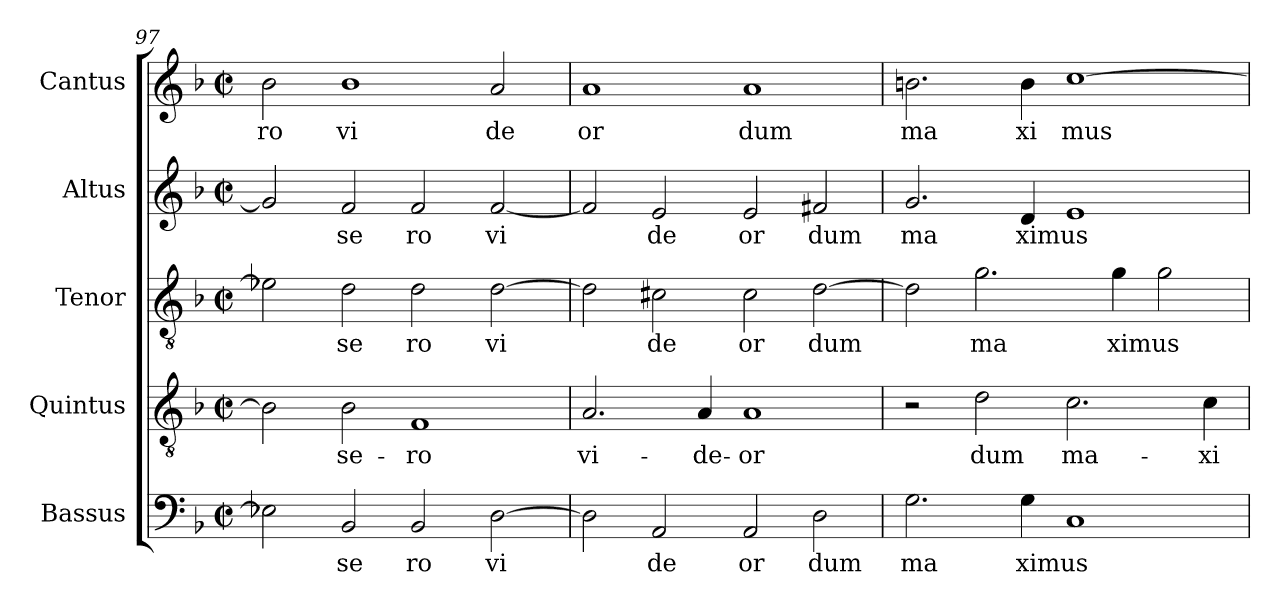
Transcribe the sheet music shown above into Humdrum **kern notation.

**kern	**text	**kern	**text	**kern	**text	**kern	**text	**kern	**text
*part5	*part5	*part4	*part4	*part3	*part3	*part2	*part2	*part1	*part1
*staff5	*staff5	*staff4	*staff4	*staff3	*staff3	*staff2	*staff2	*staff1	*staff1
*I"Bassus	*	*I"Quintus	*	*I"Tenor	*	*I"Altus	*	*I"Cantus	*
!!LO:LB:g=z
*clefF4	*	*clefGv2	*	*clefGv2	*	*clefG2	*	*clefG2	*
*k[b-]	*	*k[b-]	*	*k[b-]	*	*k[b-]	*	*k[b-]	*
*F:	*	*F:	*	*F:	*	*F:	*	*F:	*
*M2/2	*	*M2/2	*	*M2/2	*	*M2/2	*	*M2/2	*
*met(c|)	*	*met(c|)	*	*met(c|)	*	*met(c|)	*	*met(c|)	*
=97	=97	=97	=97	=97	=97	=97	=97	=97	=97
!	!	!	!	!	!	!	!	!	!LO:LY:b:cj
*	*	*^	*	*^	*	*^	*	*	*
2E-X\]	.	2B-\]	32ryy	.	2e-X\]	32ryy	.	2g/]	32ryy	.	2b-\	ro
.	.	.	1ryy	.	.	1ryy	.	.	1ryy	.	.	.
!	!LO:LY:b:cj	!	!	!LO:LY:b:cj	!	!	!LO:LY:b:cj	!	!	!LO:LY:b:cj	!	!LO:LY:b:cj
2BB-/	se	2B-\	.	se-	2d\	.	-se	2f/	.	-se	1b-	vi
!	!LO:LY:b:cj	!	!	!LO:LY:b:cj	!	!	!LO:LY:b:cj	!	!	!LO:LY:b:cj	!	!
2BB-/	ro	1F	.	-ro	2d\	.	ro	2f/	.	ro	.	.
.	.	.	2ryy	.	.	2ryy	.	.	2ryy	.	.	.
!	!LO:LY:b:cj	!	!	!	!	!	!LO:LY:b:cj	!	!	!LO:LY:b:cj	!	!LO:LY:b:cj
[>2D\	vi	.	.	.	[>2d\	.	vi	[<2f/	.	vi	2a/	de
.	.	.	4...ryy	.	.	4...ryy	.	.	4...ryy	.	.	.
=98	=98	=98	=98	=98	=98	=98	=98	=98	=98	=98	=98	=98
!	!	!	!	!LO:LY:b:cj	!	!	!	!	!	!	!	!LO:LY:b:cj
*	*	*v	*v	*	*	*	*	*v	*v	*	*	*
*	*	*	*	*v	*v	*	*	*	*	*
2D\]	.	2.A/	vi-	2d\]	.	2f/]	.	1a	or
!	!LO:LY:b:cj	!	!	!	!LO:LY:b:cj	!	!LO:LY:b:cj	!	!
2AA/	de	.	.	2c#X\	de	2e/	de	.	.
!	!	!	!LO:LY:b:cj	!	!	!	!	!	!
.	.	4A/	-de-	.	.	.	.	.	.
!	!LO:LY:b:cj	!	!LO:LY:b:cj	!	!LO:LY:b:cj	!	!LO:LY:b:cj	!	!LO:LY:b:cj
2AA/	or	1A	-or	2c#\	or	2e/	or	1a	dum
!	!LO:LY:b:cj	!	!	!	!LO:LY:b	!	!LO:LY:b:cj	!	!
2D\	dum	.	.	[>2d\	dum	2f#X/	dum	.	.
=99	=99	=99	=99	=99	=99	=99	=99	=99	=99
!	!LO:LY:b:cj	!	!	!	!	!	!LO:LY:b:cj	!	!LO:LY:b:cj
2.G\	ma	2r	.	2d\]	.	2.g/	ma	2.bn\	ma
!	!	!	!LO:LY:b:cj	!	!LO:LY:b:cj	!	!	!	!
.	.	2d\	dum	2.g\	ma	.	.	.	.
!	!LO:LY:b	!	!	!	!	!	!LO:LY:b	!	!LO:LY:b:cj
4G\	ximus	.	.	.	.	4d/	ximus	4b\	xi
!	!	!	!LO:LY:b:cj	!	!	!	!	!	!LO:LY:b
1C	.	2.c\	ma-	.	.	1e	.	[>1cc	mus
!	!	!	!	!	!LO:LY:b	!	!	!	!
.	.	.	.	4g\	ximus	.	.	.	.
.	.	.	.	2g\	.	.	.	.	.
!	!	!	!LO:LY:b:cj	!	!	!	!	!	!
.	.	4c\	-xi-	.	.	.	.	.	.
=	=	=	=	=	=	=	=	=	=
*-	*-	*-	*-	*-	*-	*-	*-	*-	*-
